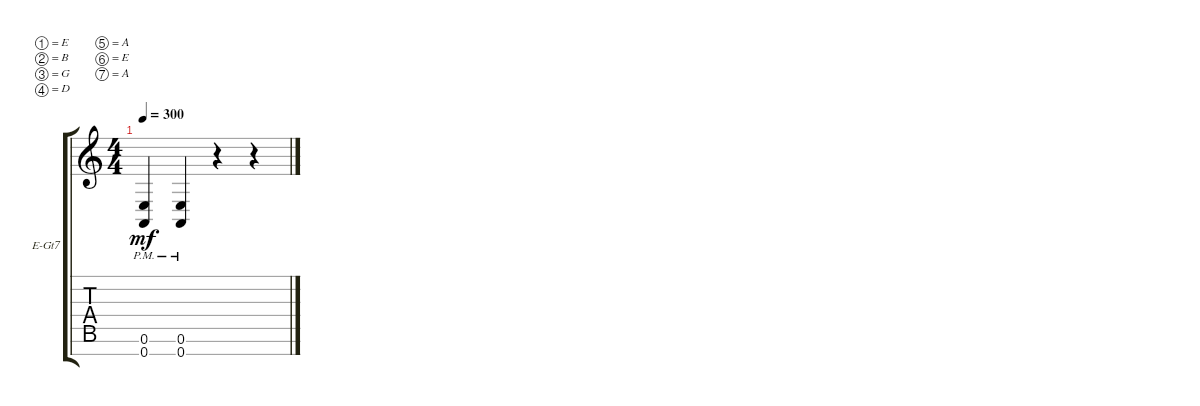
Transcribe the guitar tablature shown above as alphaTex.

\defaultSystemsLayout 4
\bracketExtendMode groupsimilarinstruments
\firstSystemTrackNameOrientation horizontal
\otherSystemsTrackNameOrientation horizontal
\track ("Electric Guitar" "E-Gt7") {instrument distortionguitar}
\staff {score tabs}
\tuning (E4 B3 G3 D3 A2 E2 A1)
\ts (4 4)
\tempo 300
\clef g2
\ks c
(0.7{pm} 0.6{pm}).4{dy mf} (0.7{pm} 0.6{pm}).4 r.4 r.4
